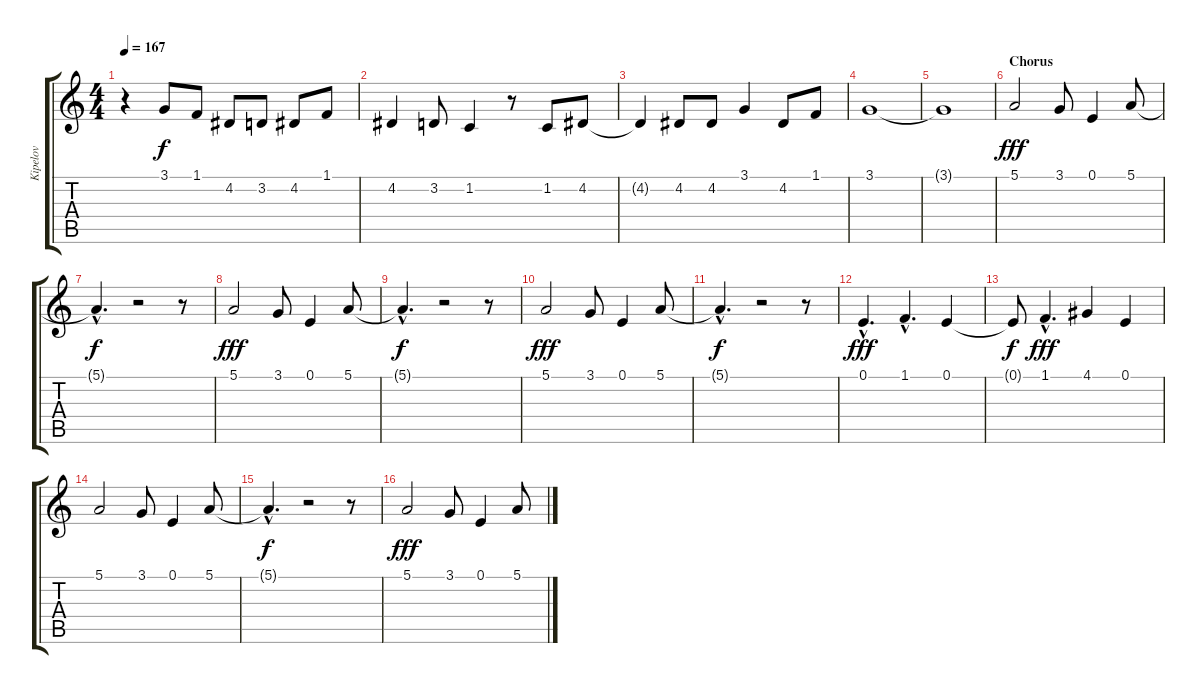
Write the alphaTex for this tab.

\track ("Kipelov" "Kipelov") {instrument tenorsax}
\staff {score tabs}
\tuning (E4 B3 G3 D3 A2 E2) {hide}
\ts (4 4)
\tempo 167
\clef g2
\ks c
r.4{dy f} 3.1.8 1.1.8 4.2.8 3.2.8 4.2.8 1.1.8 |
4.2.4 3.2.8 1.2.4 r.8 1.2.8 4.2.8 |
4.2{t}.4 4.2.8 4.2.8 3.1.4 4.2.8 1.1.8 |
3.1.1 |
3.1{t}.1 |
\section ("" "Chorus")
5.1.2{dy fff} 3.1.8 0.1.4 5.1.8 |
5.1{hac t}.4{d dy f} r.2 r.8 |
5.1.2{dy fff} 3.1.8 0.1.4 5.1.8 |
5.1{hac t}.4{d dy f} r.2 r.8 |
5.1.2{dy fff} 3.1.8 0.1.4 5.1.8 |
5.1{hac t}.4{d dy f} r.2 r.8 |
0.1{hac}.4{d dy fff} 1.1{hac}.4{d} 0.1.4 |
0.1{t}.8{dy f} 1.1{hac}.4{d dy fff} 4.1.4 0.1.4 |
5.1.2 3.1.8 0.1.4 5.1.8 |
5.1{hac t}.4{d dy f} r.2 r.8 |
5.1.2{dy fff} 3.1.8 0.1.4 5.1.8
